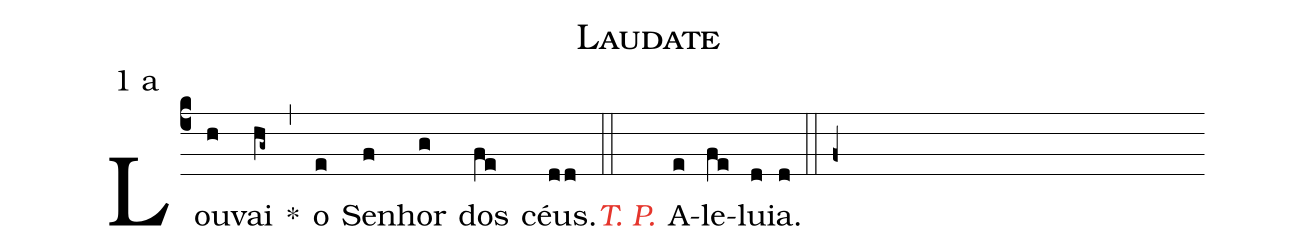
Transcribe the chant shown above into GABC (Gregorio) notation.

name: Laudate;
mode: 1;
mode-differentia: a;
commentary: Cantus ID 003585(?);
commentary: Sl 148,1;
%%
(c4)

Lou(h)vai(hg~) *(,) o(e) Se(f)nhor(g) dos(fe) céus.(dd)

(::)

<c><i>T. P.</i></c>() A(e)le(fe)lu(d)ia.(d)

(::)

(f+)
